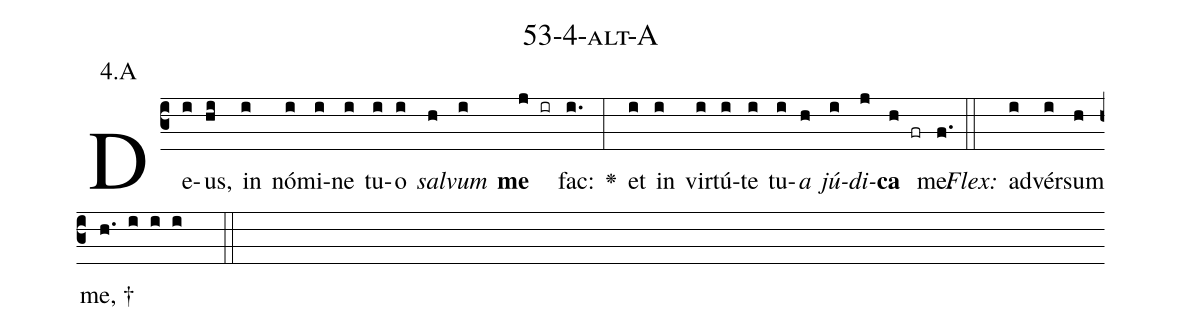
name: 53-4-alt-A;
annotation: 4.A;
%%
(c3)De(i)us,(hi) in(i) nó(i)mi(i)ne(i) tu(i)o(i) <i>sal</i>(h)<i>vum</i>(i) <b>me</b>(j ir) fac:(i.) <v>\greheightstar</v>(:) et(i) in(i) vir(i)tú(i)te(i) tu(i)<i>a</i>(h) <i>jú</i>(i)<i>di</i>(j)<b>ca</b>(h fr) me.(f.) (::)
<i>Flex:</i>()  ad(i)vér(i)sum(h) me, †(h. i i i  ::)

%E(i) u(h) o(i) u(j) a(h) e.(f.) (::)
